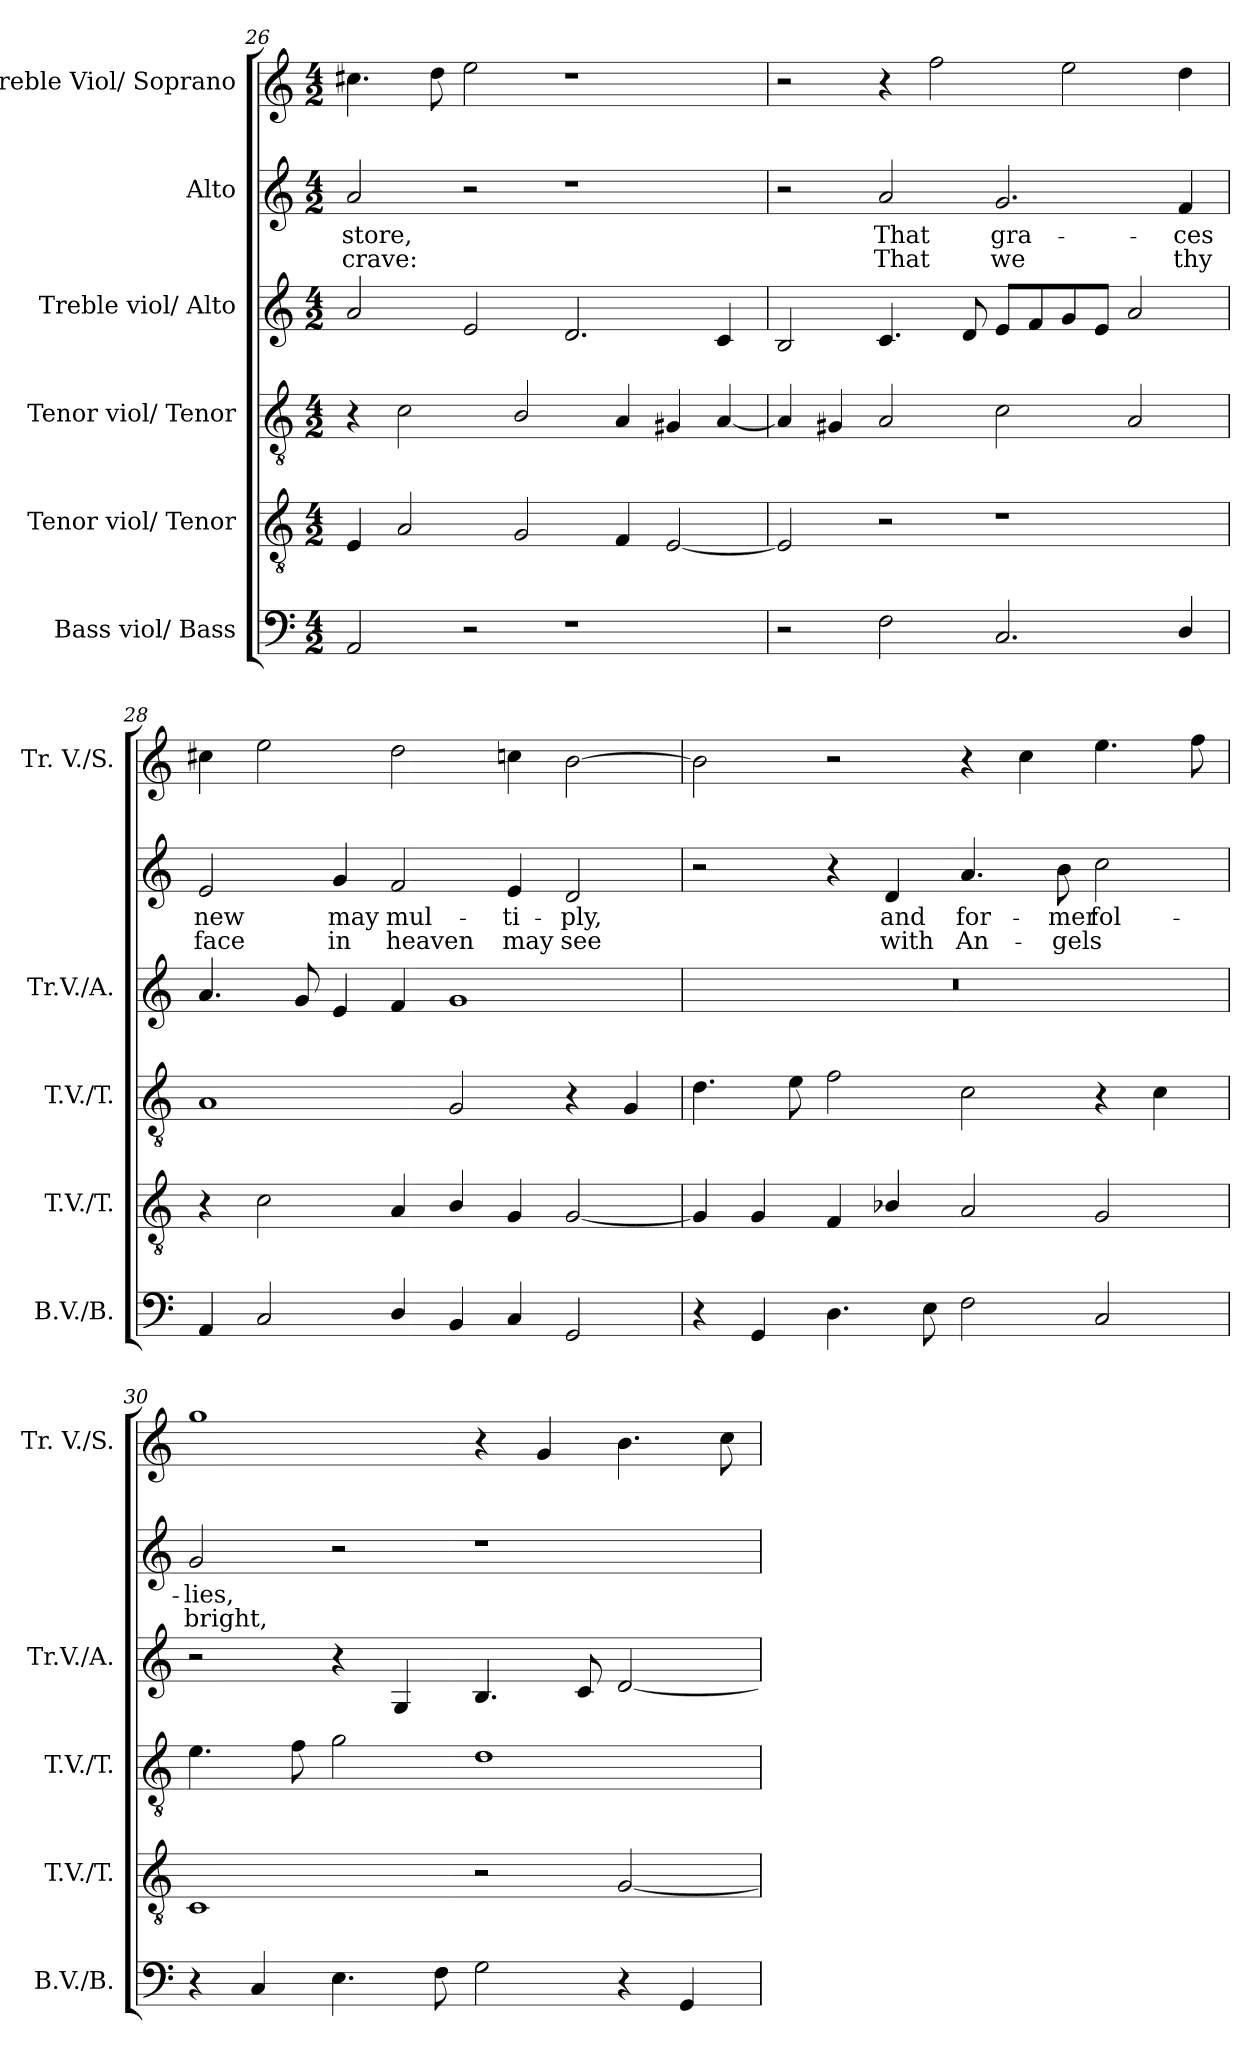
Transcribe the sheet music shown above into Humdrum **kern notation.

**kern	**kern	**kern	**kern	**kern	**text	**text	**kern
*part6	*part5	*part4	*part3	*part2	*part2	*part2	*part1
*staff6	*staff5	*staff4	*staff3	*staff2	*staff2	*staff2	*staff1
*I"Bass viol/ Bass	*I"Tenor viol/ Tenor	*I"Tenor viol/ Tenor	*I"Treble viol/ Alto	*I"Alto	*	*	*I"Treble Viol/ Soprano
*I'B.V./B.	*I'T.V./T.	*I'T.V./T.	*I'Tr.V./A.	*	*	*	*I'Tr. V./S.
*clefF4	*clefGv2	*clefGv2	*clefG2	*clefG2	*	*	*clefG2
*	*ITrd7c12	*ITrd7c12	*	*	*	*	*
*k[]	*k[]	*k[]	*k[]	*k[]	*	*	*k[]
*M4/2	*M4/2	*M4/2	*M4/2	*M4/2	*	*	*M4/2
=26	=26	=26	=26	=26	=26	=26	=26
!	!	!	!	!	!LO:LY:b	!LO:LY:b	!
2AA/	4EE/	4r	2a/	2a/	store,	crave:	4.cc#X\
.	2AA/	2C\	.	.	.	.	.
.	.	.	.	.	.	.	8dd\
2r	.	.	2e/	2r	.	.	2ee\
.	2GG/	2BB/	.	.	.	.	.
1r	.	.	2.d/	1r	.	.	1r
.	4FF/	4AA/	.	.	.	.	.
.	[2EE/	4GG#X/	.	.	.	.	.
.	.	[4AA/	4c/	.	.	.	.
!!LO:PB:g=z
=27	=27	=27	=27	=27	=27	=27	=27
2r	2EE/]	4AA/]	2B/	2r	.	.	2r
.	.	4GG#X/	.	.	.	.	.
!	!	!	!	!	!LO:LY:b	!LO:LY:b	!
2F\	2r	2AA/	4.c/	2a/	That	That	4r
.	.	.	.	.	.	.	2ff\
.	.	.	8d/	.	.	.	.
!	!	!	!	!	!LO:LY:b	!LO:LY:b	!
2.C/	1r	2C\	8e/L	2.g/	gra-	we	.
.	.	.	8f/	.	.	.	.
.	.	.	8g/	.	.	.	2ee\
.	.	.	8e/J	.	.	.	.
.	.	2AA/	2a/	.	.	.	.
!	!	!	!	!	!LO:LY:b	!LO:LY:b	!
4D/	.	.	.	4f/	-ces	thy	4dd\
=28	=28	=28	=28	=28	=28	=28	=28
!	!	!	!	!	!LO:LY:b	!LO:LY:b	!
4AA/	4r	1AA	4.a/	2e/	new	face	4cc#X\
2C/	2C\	.	.	.	.	.	2ee\
.	.	.	8g/	.	.	.	.
!	!	!	!	!	!LO:LY:b	!LO:LY:b	!
.	.	.	4e/	4g/	may	in	.
!	!	!	!	!	!LO:LY:b	!LO:LY:b	!
4D/	4AA/	.	4f/	2f/	mul-	heaven	2dd\
4BB/	4BB/	2GG/	1g	.	.	.	.
!	!	!	!	!	!LO:LY:b	!LO:LY:b	!
4C/	4GG/	.	.	4e/	-ti-	may	4ccn\
!	!	!	!	!	!LO:LY:b	!LO:LY:b	!
2GG/	[2GG/	4r	.	2d/	-ply,	see	[2b\
.	.	4GG/	.	.	.	.	.
=29	=29	=29	=29	=29	=29	=29	=29
4r	4GG/]	4.D\	0r	2r	.	.	2b\]
4GG/	4GG/	.	.	.	.	.	.
.	.	8E\	.	.	.	.	.
4.D\	4FF/	2F\	.	4r	.	.	2r
!	!	!	!	!	!LO:LY:b	!LO:LY:b	!
.	4BB-X/	.	.	4d/	and	with	.
8E\	.	.	.	.	.	.	.
!	!	!	!	!	!LO:LY:b	!LO:LY:b	!
2F\	2AA/	2C\	.	4.a/	for-	An-	4r
.	.	.	.	.	.	.	4cc\
!	!	!	!	!	!LO:LY:b	!LO:LY:b	!
.	.	.	.	8b\	-mer	-gels	.
!	!	!	!	!	!LO:LY:b	!	!
2C/	2GG/	4r	.	2cc\	fol-	.	4.ee\
.	.	4C\	.	.	.	.	.
.	.	.	.	.	.	.	8ff\
!!LO:LB:g=z
=30	=30	=30	=30	=30	=30	=30	=30
!	!	!	!	!	!LO:LY:b	!LO:LY:b	!
4r	1CC	4.E\	2r	2g/	-lies,	bright,	1gg
4C/	.	.	.	.	.	.	.
.	.	8F\	.	.	.	.	.
4.E\	.	2G\	4r	2r	.	.	.
.	.	.	4G/	.	.	.	.
8F\	.	.	.	.	.	.	.
2G\	2r	1D	4.B/	1r	.	.	4r
.	.	.	.	.	.	.	4g/
.	.	.	8c/	.	.	.	.
4r	[2GG/	.	[2d/	.	.	.	4.b\
4GG/	.	.	.	.	.	.	.
.	.	.	.	.	.	.	8cc\
=	=	=	=	=	=	=	=
*-	*-	*-	*-	*-	*-	*-	*-
